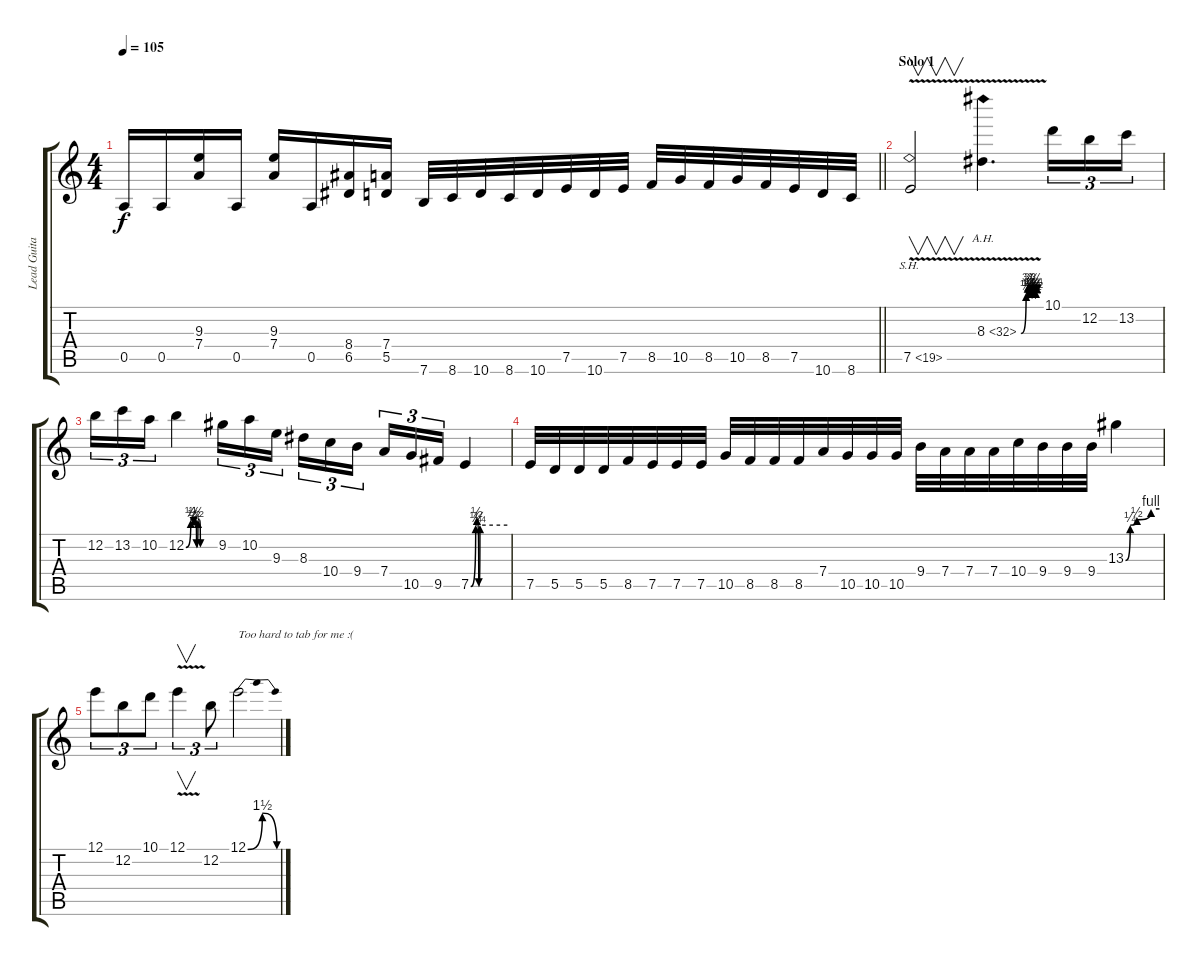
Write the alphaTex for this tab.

\track ("Lead Guitar" "Lead Guita") {instrument distortionguitar}
\staff {score tabs}
\tuning (E4 B3 G3 D3 A2 E2) {hide}
\ts (4 4)
\tempo 105
\clef g2
\barLineRight lightlight
\ks c
0.5.16{dy f} 0.5.16 (9.3 7.4).16 0.5.16 (9.3 7.4).16 0.5.16 (8.4 6.5).16 (7.4 5.5).16 7.6.32 8.6.32 10.6.32 8.6.32 10.6.32 7.5.32 10.6.32 7.5.32 8.5.32 10.5.32 8.5.32 10.5.32 8.5.32 7.5.32 10.6.32 8.6.32 |
\section ("" "Solo 1")
7.5{sh 12 v}.2{v} 8.3{be (custom 0 0 15 2 20 3 22 1 24 2 27 3 30 2 32 1 34 2 37 3 40 2 42 1 45 2 47 3 49 2 60 2) ah 24 v}.4{d} 10.1.16{tu (3 2)} 12.2.16{tu (3 2)} 13.2.16{tu (3 2)} |
12.2.16{tu (3 2)} 13.2.16{tu (3 2)} 10.2.16{tu (3 2)} 12.2{be (custom 0 0 10 2 12 2 16 1 18 2 20 2 22 0 25 2 28 2 30 0 60 0)}.4 9.2.16{tu (3 2)} 10.2.16{tu (3 2)} 9.3.16{tu (3 2)} 8.3.16{tu (3 2)} 10.4.16{tu (3 2)} 9.4.16{tu (3 2) beam splitsecondary} 7.4.16{tu (3 2)} 10.5.16{tu (3 2)} 9.5.16{tu (3 2)} 7.5{be (custom 0 0 8 1 10 2 13 0 15 1 60 1)}.4 |
7.5.32 5.5.32 5.5.32 5.5.32 8.5.32 7.5.32 7.5.32 7.5.32 10.5.32 8.5.32 8.5.32 8.5.32 7.4.32 10.5.32 10.5.32 10.5.32 9.4.32 7.4.32 7.4.32 7.4.32 10.4.32 9.4.32 9.4.32 9.4.32 13.3{be (custom 0 0 8 1 20 2 45 4 60 4)}.4 |
12.1.8{tu (3 2)} 12.2.8{tu (3 2)} 10.1.8{tu (3 2)} 12.1{v}.4{v tu (3 2)} 12.2.8{tu (3 2)} 12.1{be (bendrelease 0 0 25 6 39 6 60 0)}.2{txt "Too hard to tab for me :("}
